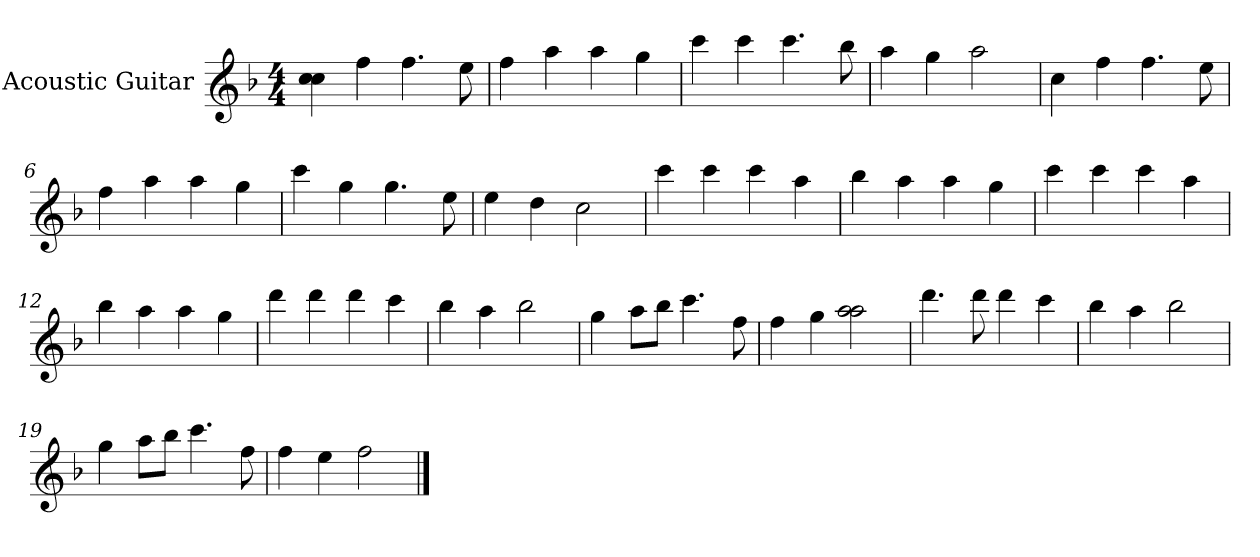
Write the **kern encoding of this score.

**kern
*part1
*staff1
*I"Acoustic Guitar
*I'Ac Gtr
*clefG2
*k[b-]
*F:
*M4/4
=1
4cc\ 4cc\
4ff\
4.ff\
8ee\
=2
4ff\
4aa\
4aa\
4gg\
=3
4ccc\
4ccc\
4.ccc\
8bb-\
=4
4aa\
4gg\
2aa\
!!LO:LB:g=z
=5
4cc\
4ff\
4.ff\
8ee\
=6
4ff\
4aa\
4aa\
4gg\
=7
4ccc\
4gg\
4.gg\
8ee\
=8
4ee\
4dd\
2cc\
!!LO:LB:g=z
=9
4ccc\
4ccc\
4ccc\
4aa\
=10
4bb-\
4aa\
4aa\
4gg\
=11
4ccc\
4ccc\
4ccc\
4aa\
=12
4bb-\
4aa\
4aa\
4gg\
!!LO:LB:g=z
=13
4ddd\
4ddd\
4ddd\
4ccc\
=14
4bb-\
4aa\
2bb-\
=15
4gg\
8aa\L
8bb-\J
4.ccc\
8ff\
=16
4ff\
4gg\
2aa\ 2aa\
!!LO:LB:g=z
=17
4.ddd\
8ddd\
4ddd\
4ccc\
=18
4bb-\
4aa\
2bb-\
=19
4gg\
8aa\L
8bb-\J
4.ccc\
8ff\
=20
4ff\
4ee\
2ff\
==
*-
